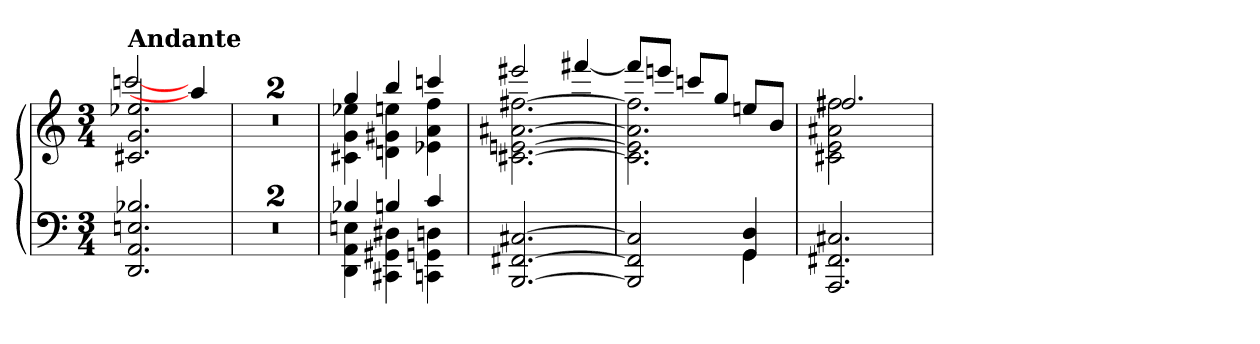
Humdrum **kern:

**kern	**kern	**dynam
*part1	*part1	*part1
*staff2	*staff1	*staff1/2
*clefF4	*clefG2	*
*k[]	*k[]	*
*C:	*C:	*
*M3/4	*M3/4	*
=1	=1	=1
*^	*^	*
!	!	!LO:TX:B:t=Andante	!	!
2.DDi/ 2.AAi/ 2.Eni/ 2.B-Xi/	2.ryy	2.c#Xi/ 2.gi/ 2.ee-Xi/	[2cccni/	M.M. = 80
.	.	.	4aai/]	.
*v	*v	*	*	*
*	*v	*v	*
=2	=2	=2
2.ryy	2.ryy	.
=3	=3	=3
2.ryy	2.ryy	.
=4	=4	=4
*^	*^	*
*	*^	*	*	*
4DDi\ 4AAi\ 4Eni\	2.ryy	4B-Xi/	4c#Xi\ 4gi\ 4ee-Xi\	4ggi/	.
4CC#Xi\ 4GG#Xi\ 4D#Xi\	.	4Bni/	4dni\ 4g#Xi\ 4eeni\	4bbi/	.
4CCni\ 4GGni\ 4Dni\	.	4ci/	4e-Xi\ 4ai\ 4ffi\	4cccni/	.
*	*v	*v	*	*	*
=5	=5	=5	=5	=5
[2.BBBi/ [2.FF#Xi/ [2.C#Xi/	2.ryy	[2.c#Xi\ [2.eni\ [2.a#Xi\ [2.ff#Xi\	2eee#Xi/	.
.	.	.	[4fff#Xi/	.
=6	=6	=6	=6	=6
*	*^	*	*	*
2BBBi]/ 2FF#i]/ 2C#i]/	2.ryy	2ryy	2.c#i]\ 2.ei]\ 2.a#i]\ 2.ff#i]\	8fff#i/L]	.
.	.	.	.	8eeeni/J	.
.	.	.	.	8cccni/L	.
.	.	.	.	8ggi/J	.
4GGi/ 4Di/	.	4GGi\	.	8eeni/L	.
.	.	.	.	8bi/J	.
*	*v	*v	*	*	*
=7	=7	=7	=7	=7
2.AAAi/ 2.FF#Xi/ 2.C#Xi/	2.ryy	2c#Xi\ 2ei\ 2a#Xi\ 2ff#Xi\	2.ff#i/	.
.	.	4ryy	.	.
*v	*v	*	*	*
*	*v	*v	*
=	=	=
*-	*-	*-
